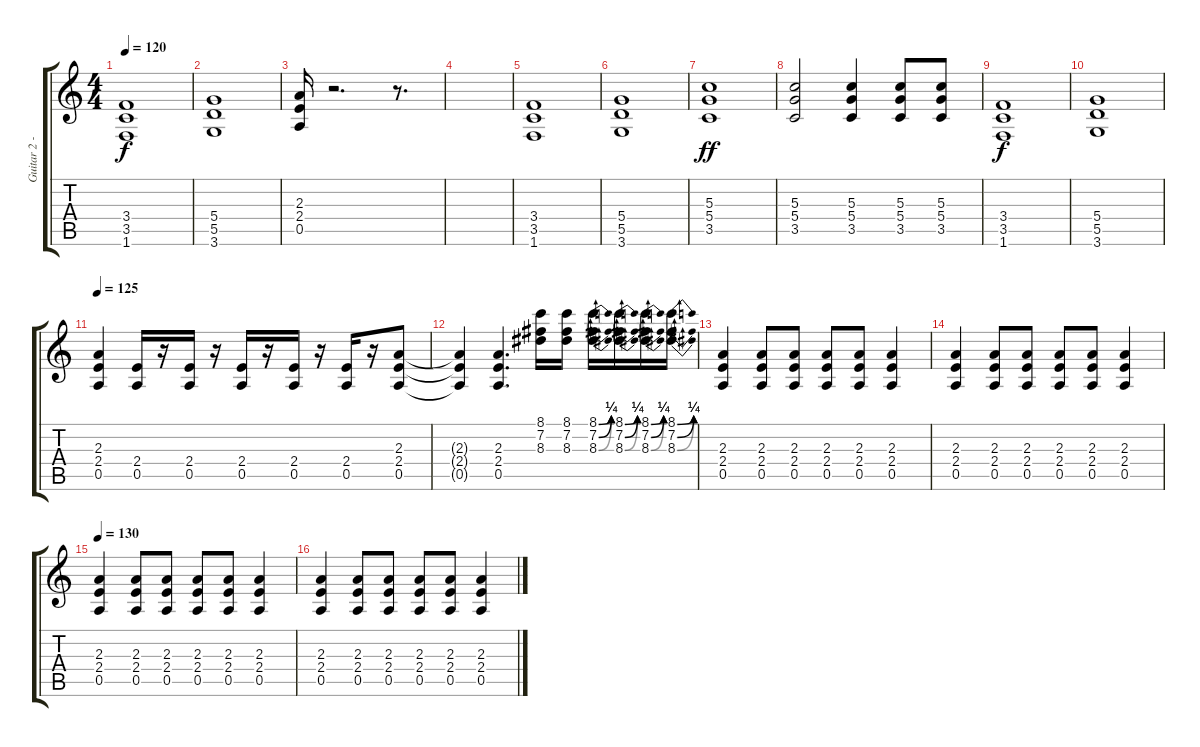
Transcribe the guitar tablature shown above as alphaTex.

\track ("Guitar 2 - Jerry Harrison" "Guitar 2 -") {instrument overdrivenguitar}
\staff {score tabs}
\tuning (E4 B3 G3 D3 A2 E2) {hide}
\ts (4 4)
\tempo 120
\clef g2
\ks c
(3.4 3.5 1.6).1{dy f} |
(5.4 5.5 3.6).1 |
(2.3 2.4 0.5).16 r.2{d} r.8{d} |
|
(3.4 3.5 1.6).1 |
(5.4 5.5 3.6).1 |
(5.3 5.4 3.5).1{dy ff} |
(5.3 5.4 3.5).2 (5.3 5.4 3.5).4 (5.3 5.4 3.5).8 (5.3 5.4 3.5).8 |
(3.4 3.5 1.6).1{dy f} |
(5.4 5.5 3.6).1 |
\tempo 125
(2.3 2.4 0.5).4 (2.4 0.5).16 r.16 (2.4 0.5).16 r.16 (2.4 0.5).16 r.16 (2.4 0.5).16 r.16 (2.4 0.5).16 r.16 (2.3 2.4 0.5).8 |
(2.3{t} 2.4{t} 0.5{t}).4 (2.3 2.4 0.5).4{d} (8.1 7.2 8.3).16 (8.1 7.2 8.3).16 (8.1{be (bend 0 0 60 1)} 7.2{be (bend 0 0 60 1)} 8.3{be (bend 0 0 60 1)}).16 (8.1{be (bend 0 0 60 1)} 7.2{be (bend 0 0 60 1)} 8.3{be (bend 0 0 60 1)}).16 (8.1{be (bend 0 0 60 1)} 7.2{be (bend 0 0 60 1)} 8.3{be (bend 0 0 60 1)}).16 (8.1{be (bend 0 0 60 1)} 7.2{be (bend 0 0 60 1)} 8.3{be (bend 0 0 60 1)}).16 |
(2.3 2.4 0.5).4 (2.3 2.4 0.5).8 (2.3 2.4 0.5).8 (2.3 2.4 0.5).8 (2.3 2.4 0.5).8 (2.3 2.4 0.5).4 |
(2.3 2.4 0.5).4 (2.3 2.4 0.5).8 (2.3 2.4 0.5).8 (2.3 2.4 0.5).8 (2.3 2.4 0.5).8 (2.3 2.4 0.5).4 |
\tempo 130
(2.3 2.4 0.5).4 (2.3 2.4 0.5).8 (2.3 2.4 0.5).8 (2.3 2.4 0.5).8 (2.3 2.4 0.5).8 (2.3 2.4 0.5).4 |
(2.3 2.4 0.5).4 (2.3 2.4 0.5).8 (2.3 2.4 0.5).8 (2.3 2.4 0.5).8 (2.3 2.4 0.5).8 (2.3 2.4 0.5).4
